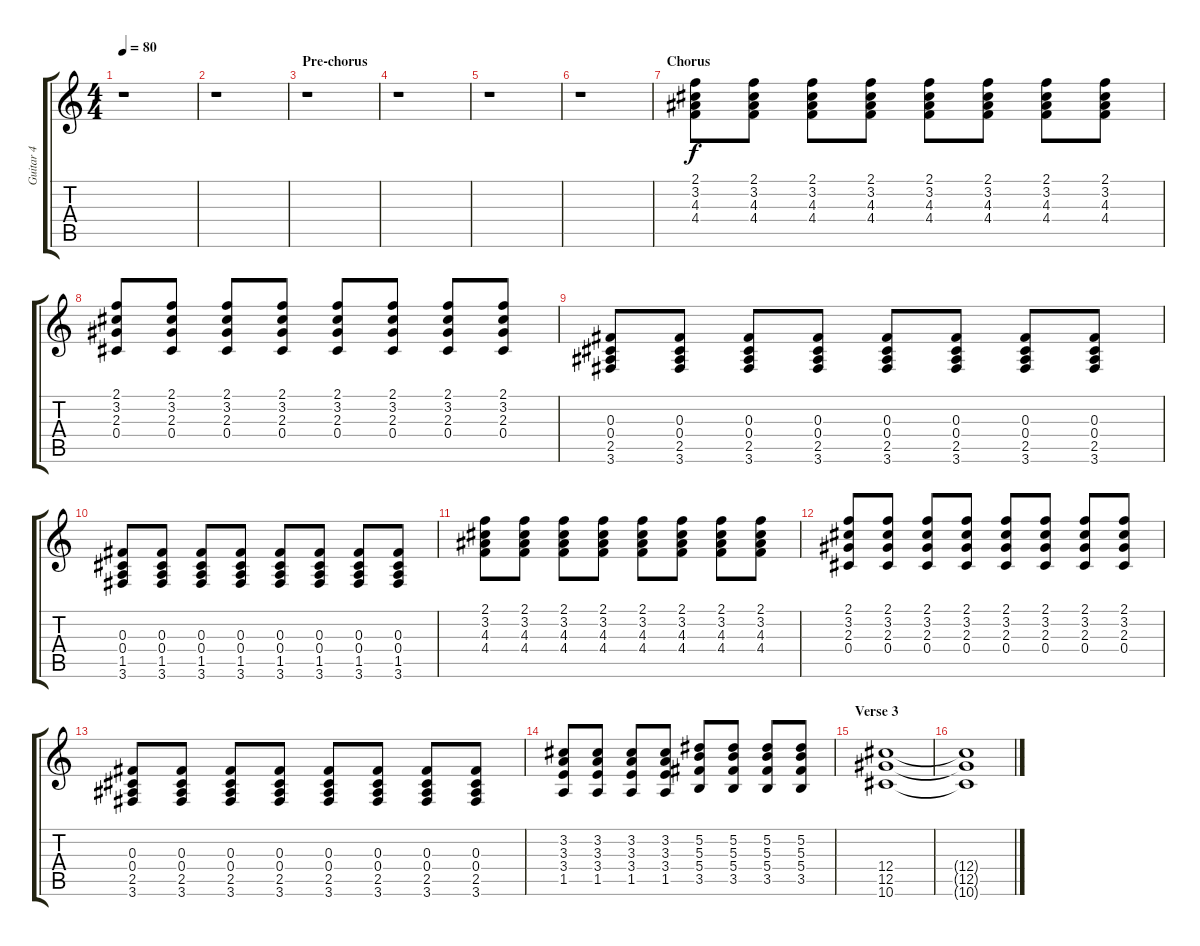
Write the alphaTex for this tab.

\track ("Guitar 4" "Guitar 4") {instrument distortionguitar}
\staff {score tabs}
\tuning (Eb4 Bb3 Gb3 Db3 Ab2 Eb2) {hide}
\ts (4 4)
\tempo 80
\clef g2
\ks c
r.1{dy f} |
r.1 |
\section ("" "Pre-chorus")
r.1 |
r.1 |
r.1 |
r.1 |
\section ("" "Chorus")
(2.1 3.2 4.3 4.4).8 (2.1 3.2 4.3 4.4).8 (2.1 3.2 4.3 4.4).8 (2.1 3.2 4.3 4.4).8 (2.1 3.2 4.3 4.4).8 (2.1 3.2 4.3 4.4).8 (2.1 3.2 4.3 4.4).8 (2.1 3.2 4.3 4.4).8 |
(2.1 3.2 2.3 0.4).8 (2.1 3.2 2.3 0.4).8 (2.1 3.2 2.3 0.4).8 (2.1 3.2 2.3 0.4).8 (2.1 3.2 2.3 0.4).8 (2.1 3.2 2.3 0.4).8 (2.1 3.2 2.3 0.4).8 (2.1 3.2 2.3 0.4).8 |
(0.3 0.4 2.5 3.6).8 (0.3 0.4 2.5 3.6).8 (0.3 0.4 2.5 3.6).8 (0.3 0.4 2.5 3.6).8 (0.3 0.4 2.5 3.6).8 (0.3 0.4 2.5 3.6).8 (0.3 0.4 2.5 3.6).8 (0.3 0.4 2.5 3.6).8 |
(0.3 0.4 1.5 3.6).8 (0.3 0.4 1.5 3.6).8 (0.3 0.4 1.5 3.6).8 (0.3 0.4 1.5 3.6).8 (0.3 0.4 1.5 3.6).8 (0.3 0.4 1.5 3.6).8 (0.3 0.4 1.5 3.6).8 (0.3 0.4 1.5 3.6).8 |
(2.1 3.2 4.3 4.4).8 (2.1 3.2 4.3 4.4).8 (2.1 3.2 4.3 4.4).8 (2.1 3.2 4.3 4.4).8 (2.1 3.2 4.3 4.4).8 (2.1 3.2 4.3 4.4).8 (2.1 3.2 4.3 4.4).8 (2.1 3.2 4.3 4.4).8 |
(2.1 3.2 2.3 0.4).8 (2.1 3.2 2.3 0.4).8 (2.1 3.2 2.3 0.4).8 (2.1 3.2 2.3 0.4).8 (2.1 3.2 2.3 0.4).8 (2.1 3.2 2.3 0.4).8 (2.1 3.2 2.3 0.4).8 (2.1 3.2 2.3 0.4).8 |
(0.3 0.4 2.5 3.6).8 (0.3 0.4 2.5 3.6).8 (0.3 0.4 2.5 3.6).8 (0.3 0.4 2.5 3.6).8 (0.3 0.4 2.5 3.6).8 (0.3 0.4 2.5 3.6).8 (0.3 0.4 2.5 3.6).8 (0.3 0.4 2.5 3.6).8 |
(3.2 3.3 3.4 1.5).8 (3.2 3.3 3.4 1.5).8 (3.2 3.3 3.4 1.5).8 (3.2 3.3 3.4 1.5).8 (5.2 5.3 5.4 3.5).8 (5.2 5.3 5.4 3.5).8 (5.2 5.3 5.4 3.5).8 (5.2 5.3 5.4 3.5).8 |
\section ("" "Verse 3")
(12.4 12.5 10.6).1{volume 0} |
(12.4{t} 12.5{t} 10.6{t}).1
